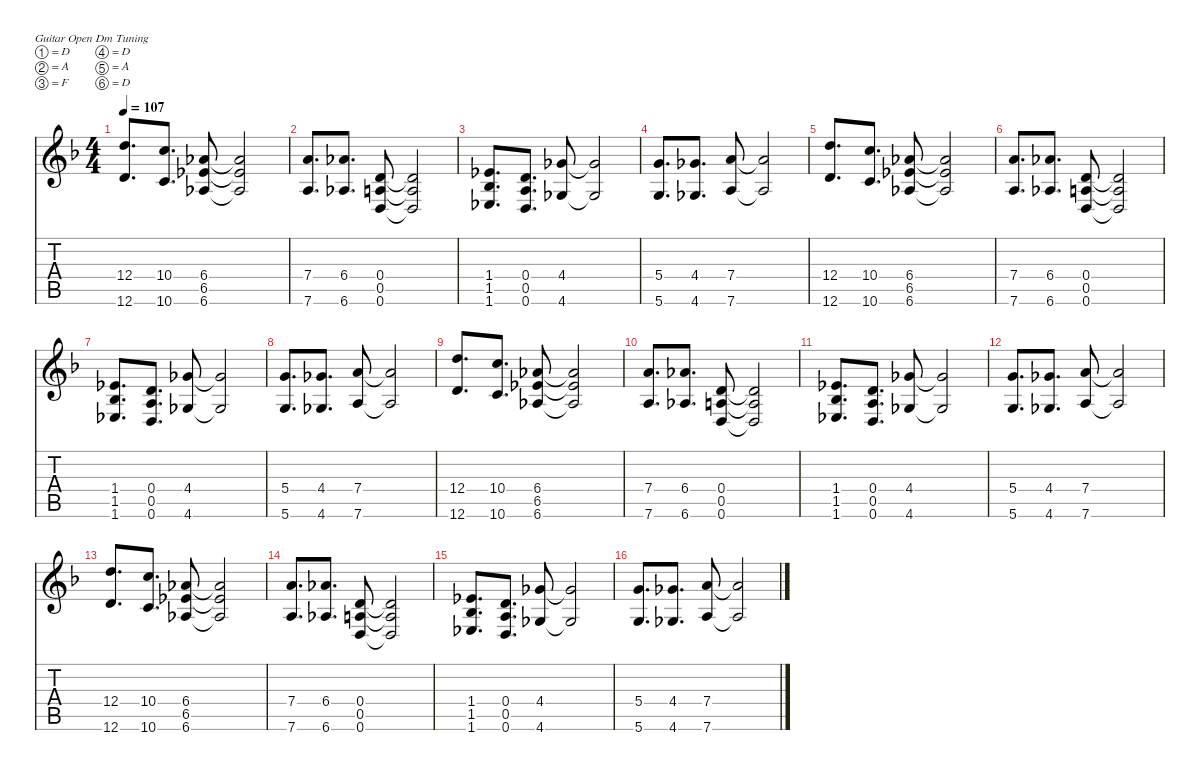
\hideDynamics
\bracketExtendMode nobrackets
\singleTrackTrackNamePolicy hidden
\multiTrackTrackNamePolicy hidden
\firstSystemTrackNameMode fullname
\firstSystemTrackNameOrientation horizontal
\otherSystemsTrackNameOrientation horizontal
\track ("Guitar 1" "E-Gt") {defaultSystemsLayout 16 instrument distortionguitar}
\staff {score tabs}
\tuning (D4 A3 F3 D3 A2 D2)
\ts (4 4)
\tempo 107
\clef g2
\ks dminor
(12.4{acc forcenatural} 12.6{acc forcenatural}).8{d dy f beam Up} (10.4{acc forcenatural} 10.6{acc forcenatural}).8{d beam Up} (6.4{acc b} 6.5{acc b} 6.6{acc b}).8{beam Up} (6.4{t acc b} 6.5{t acc b} 6.6{t acc b}).2{beam Up} |
(7.4{acc forcenatural} 7.6{acc forcenatural}).8{d beam Up} (6.4{acc b} 6.6{acc b}).8{d beam Up} (0.4{acc forcenatural} 0.5{acc forcenatural} 0.6{acc forcenatural}).8{beam Up} (0.4{t acc forcenatural} 0.5{t acc forcenatural} 0.6{t acc forcenatural}).2{beam Up} |
(1.4{acc b} 1.5{acc b} 1.6{acc b}).8{d beam Up} (0.4{acc forcenatural} 0.5{acc forcenatural} 0.6{acc forcenatural}).8{d beam Up} (4.4{acc b} 4.6{acc b}).8{beam Up} (4.4{t acc b} 4.6{t acc b}).2{beam Up} |
(5.4{acc forcenatural} 5.6{acc forcenatural}).8{d beam Up} (4.4{acc b} 4.6{acc b}).8{d beam Up} (7.4{acc forcenatural} 7.6{acc forcenatural}).8{beam Up} (7.4{t acc forcenatural} 7.6{t acc forcenatural}).2{beam Up} |
(12.4{acc forcenatural} 12.6{acc forcenatural}).8{d beam Up} (10.4{acc forcenatural} 10.6{acc forcenatural}).8{d beam Up} (6.4{acc b} 6.5{acc b} 6.6{acc b}).8{beam Up} (6.4{t acc b} 6.5{t acc b} 6.6{t acc b}).2{beam Up} |
(7.4{acc forcenatural} 7.6{acc forcenatural}).8{d beam Up} (6.4{acc b} 6.6{acc b}).8{d beam Up} (0.4{acc forcenatural} 0.5{acc forcenatural} 0.6{acc forcenatural}).8{beam Up} (0.4{t acc forcenatural} 0.5{t acc forcenatural} 0.6{t acc forcenatural}).2{beam Up} |
(1.4{acc b} 1.5{acc b} 1.6{acc b}).8{d beam Up} (0.4{acc forcenatural} 0.5{acc forcenatural} 0.6{acc forcenatural}).8{d beam Up} (4.4{acc b} 4.6{acc b}).8{beam Up} (4.4{t acc b} 4.6{t acc b}).2{beam Up} |
(5.4{acc forcenatural} 5.6{acc forcenatural}).8{d beam Up} (4.4{acc b} 4.6{acc b}).8{d beam Up} (7.4{acc forcenatural} 7.6{acc forcenatural}).8{beam Up} (7.4{t acc forcenatural} 7.6{t acc forcenatural}).2{beam Up} |
(12.4{acc forcenatural} 12.6{acc forcenatural}).8{d beam Up} (10.4{acc forcenatural} 10.6{acc forcenatural}).8{d beam Up} (6.4{acc b} 6.5{acc b} 6.6{acc b}).8{beam Up} (6.4{t acc b} 6.5{t acc b} 6.6{t acc b}).2{beam Up} |
(7.4{acc forcenatural} 7.6{acc forcenatural}).8{d beam Up} (6.4{acc b} 6.6{acc b}).8{d beam Up} (0.4{acc forcenatural} 0.5{acc forcenatural} 0.6{acc forcenatural}).8{beam Up} (0.4{t acc forcenatural} 0.5{t acc forcenatural} 0.6{t acc forcenatural}).2{beam Up} |
(1.4{acc b} 1.5{acc b} 1.6{acc b}).8{d beam Up} (0.4{acc forcenatural} 0.5{acc forcenatural} 0.6{acc forcenatural}).8{d beam Up} (4.4{acc b} 4.6{acc b}).8{beam Up} (4.4{t acc b} 4.6{t acc b}).2{beam Up} |
(5.4{acc forcenatural} 5.6{acc forcenatural}).8{d beam Up} (4.4{acc b} 4.6{acc b}).8{d beam Up} (7.4{acc forcenatural} 7.6{acc forcenatural}).8{beam Up} (7.4{t acc forcenatural} 7.6{t acc forcenatural}).2{beam Up} |
(12.4{acc forcenatural} 12.6{acc forcenatural}).8{d beam Up} (10.4{acc forcenatural} 10.6{acc forcenatural}).8{d beam Up} (6.4{acc b} 6.5{acc b} 6.6{acc b}).8{beam Up} (6.4{t acc b} 6.5{t acc b} 6.6{t acc b}).2{beam Up} |
(7.4{acc forcenatural} 7.6{acc forcenatural}).8{d beam Up} (6.4{acc b} 6.6{acc b}).8{d beam Up} (0.4{acc forcenatural} 0.5{acc forcenatural} 0.6{acc forcenatural}).8{beam Up} (0.4{t acc forcenatural} 0.5{t acc forcenatural} 0.6{t acc forcenatural}).2{beam Up} |
(1.4{acc b} 1.5{acc b} 1.6{acc b}).8{d beam Up} (0.4{acc forcenatural} 0.5{acc forcenatural} 0.6{acc forcenatural}).8{d beam Up} (4.4{acc b} 4.6{acc b}).8{beam Up} (4.4{t acc b} 4.6{t acc b}).2{beam Up} |
(5.4{acc forcenatural} 5.6{acc forcenatural}).8{d beam Up} (4.4{acc b} 4.6{acc b}).8{d beam Up} (7.4{acc forcenatural} 7.6{acc forcenatural}).8{beam Up} (7.4{t acc forcenatural} 7.6{t acc forcenatural}).2{beam Up}
